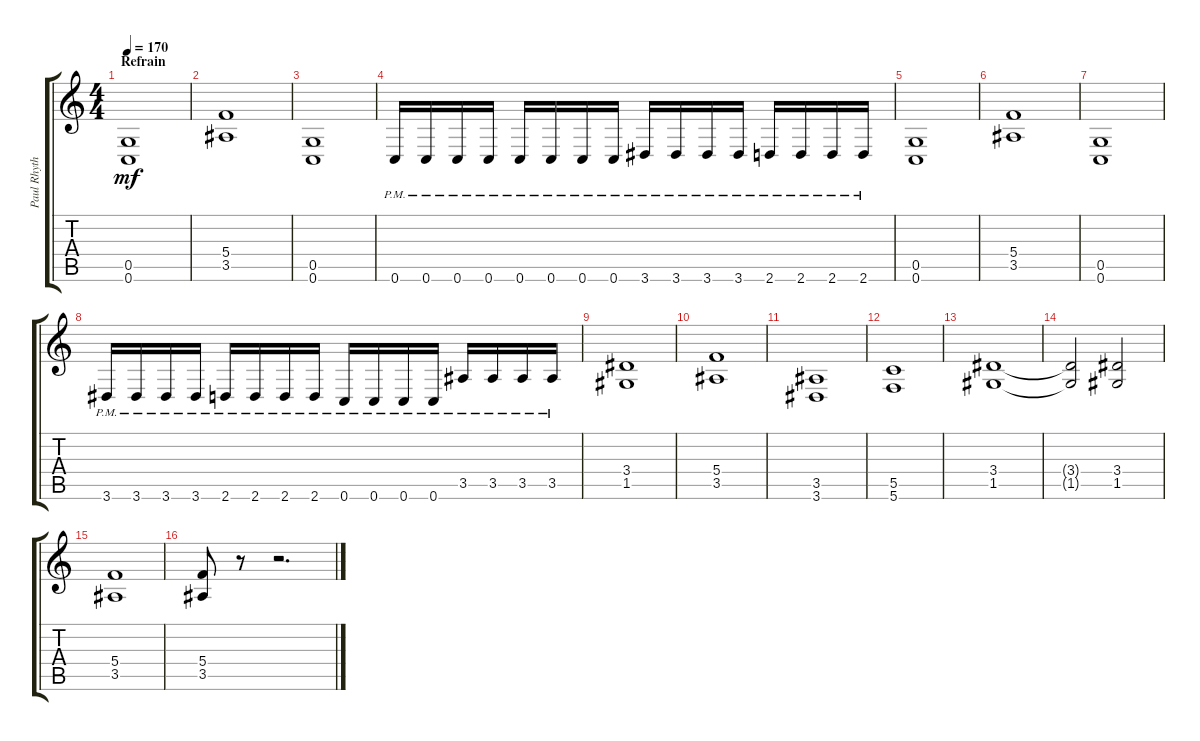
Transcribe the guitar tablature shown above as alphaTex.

\track ("Paul Rhythm" "Paul Rhyth") {instrument distortionguitar}
\staff {score tabs}
\tuning (D4 A3 F3 C3 G2 C2) {hide}
\ts (4 4)
\section ("" "Refrain")
\tempo 170
\clef g2
\ks c
(0.5 0.6).1{dy mf} |
(5.4 3.5).1 |
(0.5 0.6).1 |
0.6{pm}.16 0.6{pm}.16 0.6{pm}.16 0.6{pm}.16 0.6{pm}.16 0.6{pm}.16 0.6{pm}.16 0.6{pm}.16 3.6{pm}.16 3.6{pm}.16 3.6{pm}.16 3.6{pm}.16 2.6{pm}.16 2.6{pm}.16 2.6{pm}.16 2.6{pm}.16 |
(0.5 0.6).1 |
(5.4 3.5).1 |
(0.5 0.6).1 |
3.6{pm}.16 3.6{pm}.16 3.6{pm}.16 3.6{pm}.16 2.6{pm}.16 2.6{pm}.16 2.6{pm}.16 2.6{pm}.16 0.6{pm}.16 0.6{pm}.16 0.6{pm}.16 0.6{pm}.16 3.5{pm}.16 3.5{pm}.16 3.5{pm}.16 3.5{pm}.16 |
(3.4 1.5).1 |
(5.4 3.5).1 |
(3.5 3.6).1 |
(5.5 5.6).1 |
(3.4 1.5).1 |
(3.4{t} 1.5{t}).2 (3.4 1.5).2 |
(5.4 3.5).1 |
(5.4 3.5).8 r.8 r.2{d}
